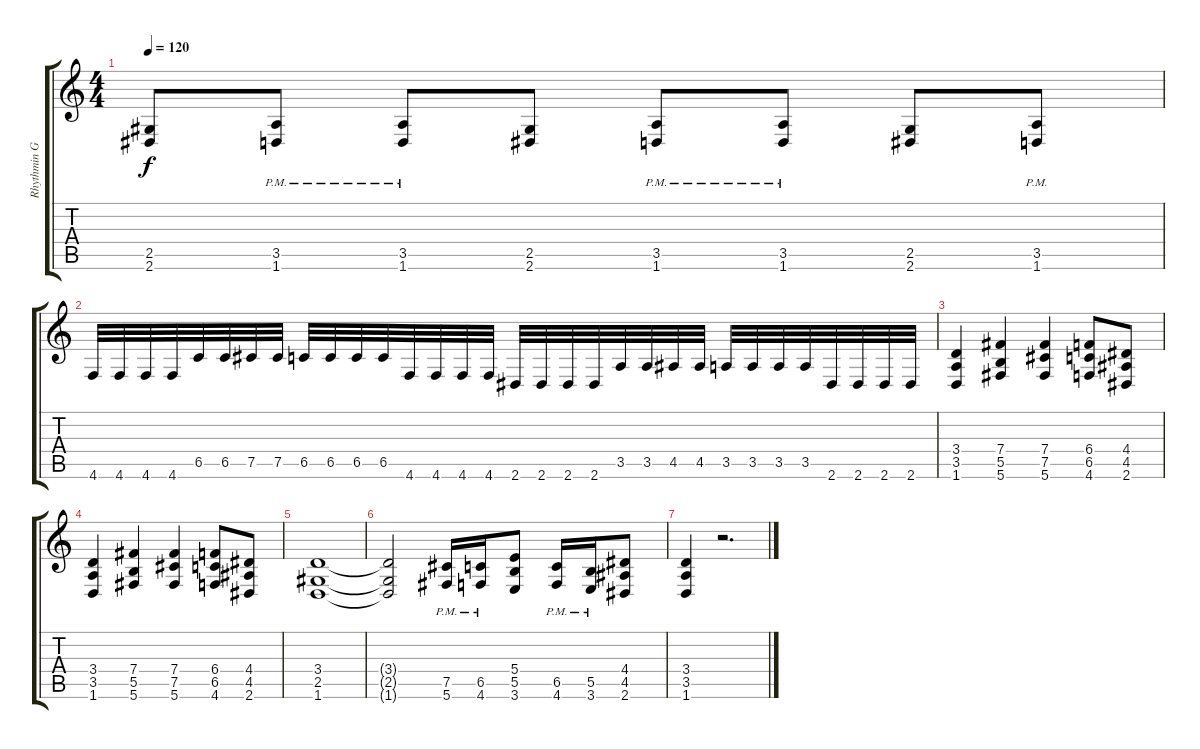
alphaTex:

\track ("Rhythmin Guitar #1" "Rhythmin G") {instrument distortionguitar}
\staff {score tabs}
\tuning (Db4 Ab3 E3 B2 Gb2 Db2) {hide}
\ts (4 4)
\tempo 120
\clef g2
\ks c
(2.5 2.6).8{dy f} (3.5{pm} 1.6{pm}).8 (3.5{pm} 1.6{pm}).8 (2.5 2.6).8 (3.5{pm} 1.6{pm}).8 (3.5{pm} 1.6{pm}).8 (2.5 2.6).8 (3.5{pm} 1.6{pm}).8 |
4.6.32 4.6.32 4.6.32 4.6.32 6.5.32 6.5.32 7.5.32 7.5.32 6.5.32 6.5.32 6.5.32 6.5.32 4.6.32 4.6.32 4.6.32 4.6.32 2.6.32 2.6.32 2.6.32 2.6.32 3.5.32 3.5.32 4.5.32 4.5.32 3.5.32 3.5.32 3.5.32 3.5.32 2.6.32 2.6.32 2.6.32 2.6.32 |
(3.4 3.5 1.6).4 (7.4 5.5 5.6).4 (7.4 7.5 5.6).4 (6.4 6.5 4.6).8 (4.4 4.5 2.6).8 |
(3.4 3.5 1.6).4 (7.4 5.5 5.6).4 (7.4 7.5 5.6).4 (6.4 6.5 4.6).8 (4.4 4.5 2.6).8 |
(3.4 2.5 1.6).1 |
(3.4{t} 2.5{t} 1.6{t}).2 (7.5{pm} 5.6{pm}).16 (6.5{pm} 4.6{pm}).16 (5.4 5.5 3.6).8 (6.5{pm} 4.6{pm}).16 (5.5{pm} 3.6{pm}).16 (4.4 4.5 2.6).8 |
(3.4 3.5 1.6).4 r.2{d}
